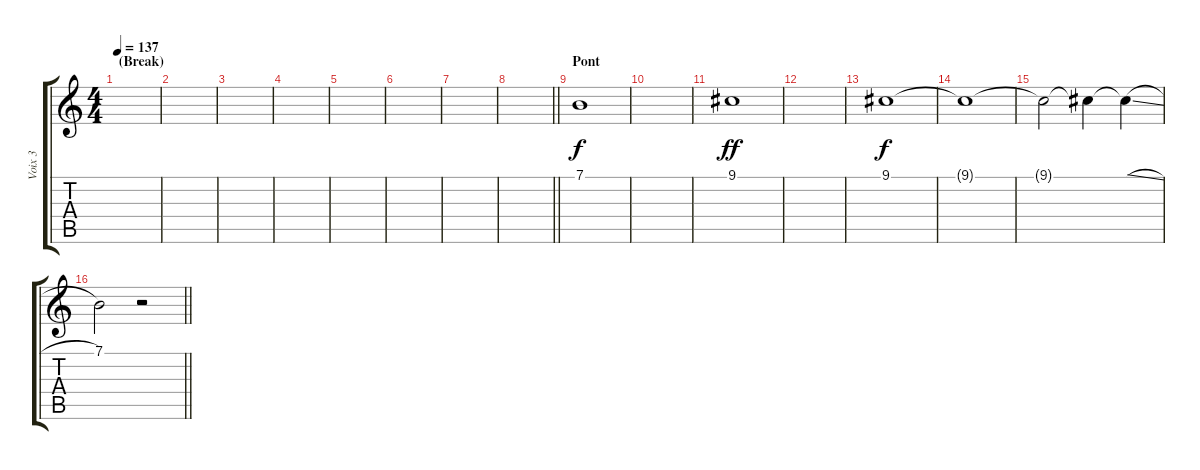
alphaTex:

\track ("Voix 3" "Voix 3") {instrument clarinet}
\staff {score tabs}
\tuning (E4 B3 G3 D3 A2 E2) {hide}
\ts (4 4)
\section ("" "(Break)")
\tempo 137
\clef g2
\ks c
|
|
|
|
|
|
|
\barLineRight lightlight
|
\section ("" "Pont")
7.1.1{balance 1} |
|
9.1.1{dy ff} |
|
9.1.1{dy f balance 6} |
9.1{t}.1 |
9.1{t}.2 9.1{t}.4 9.1{sl t}.4 |
\barLineRight lightlight
7.1.2 r.2
